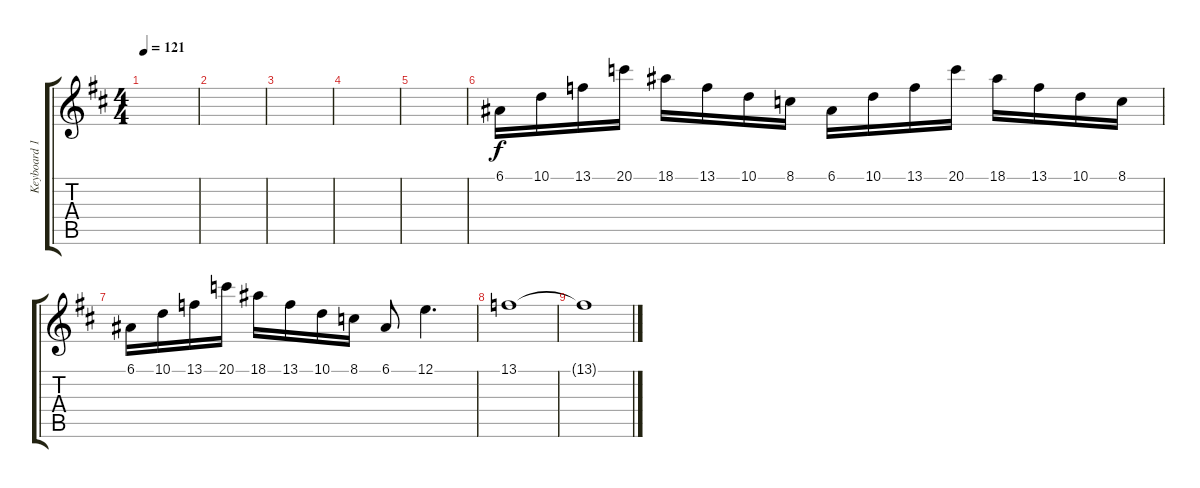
\track ("Keyboard 1" "Keyboard 1") {instrument stringensemble1}
\staff {score tabs}
\tuning (E4 B3 G3 D3 A2 E2) {hide}
\ts (4 4)
\tempo 121
\clef g2
\ks d
|
|
|
|
|
6.1.16 10.1.16 13.1.16 20.1.16 18.1.16 13.1.16 10.1.16 8.1.16 6.1.16 10.1.16 13.1.16 20.1.16 18.1.16 13.1.16 10.1.16 8.1.16 |
6.1.16 10.1.16 13.1.16 20.1.16 18.1.16 13.1.16 10.1.16 8.1.16 6.1.8 12.1.4{d} |
13.1.1 |
13.1{t}.1
